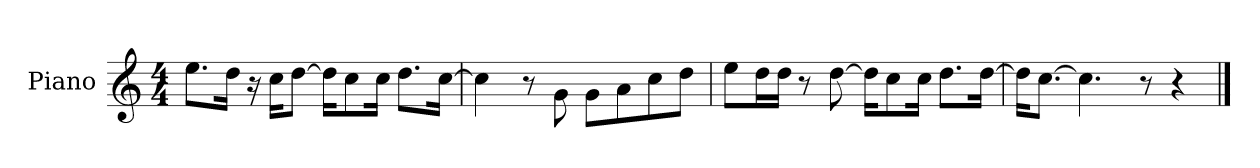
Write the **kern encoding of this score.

**kern
*part1
*staff1
*I"Piano
*I'Pno.
*clefG2
*k[]
*M4/4
=1
8.ee\L
16dd\Jk
16r
16cc\KL
[8dd\J
16dd\KL]
8cc\
16cc\Jk
8.dd\L
[16cc\Jk
=2
4cc\]
8r
8g\
8g\L
8a\
8cc\
8dd\J
=3
8ee\L
16dd\L
16dd\JJ
8r
[8dd\
16dd\KL]
8cc\
16cc\Jk
8.dd\L
[16dd\Jk
=4
16dd\KL]
[8.cc\J
4.cc\]
8r
4r
==
*-
